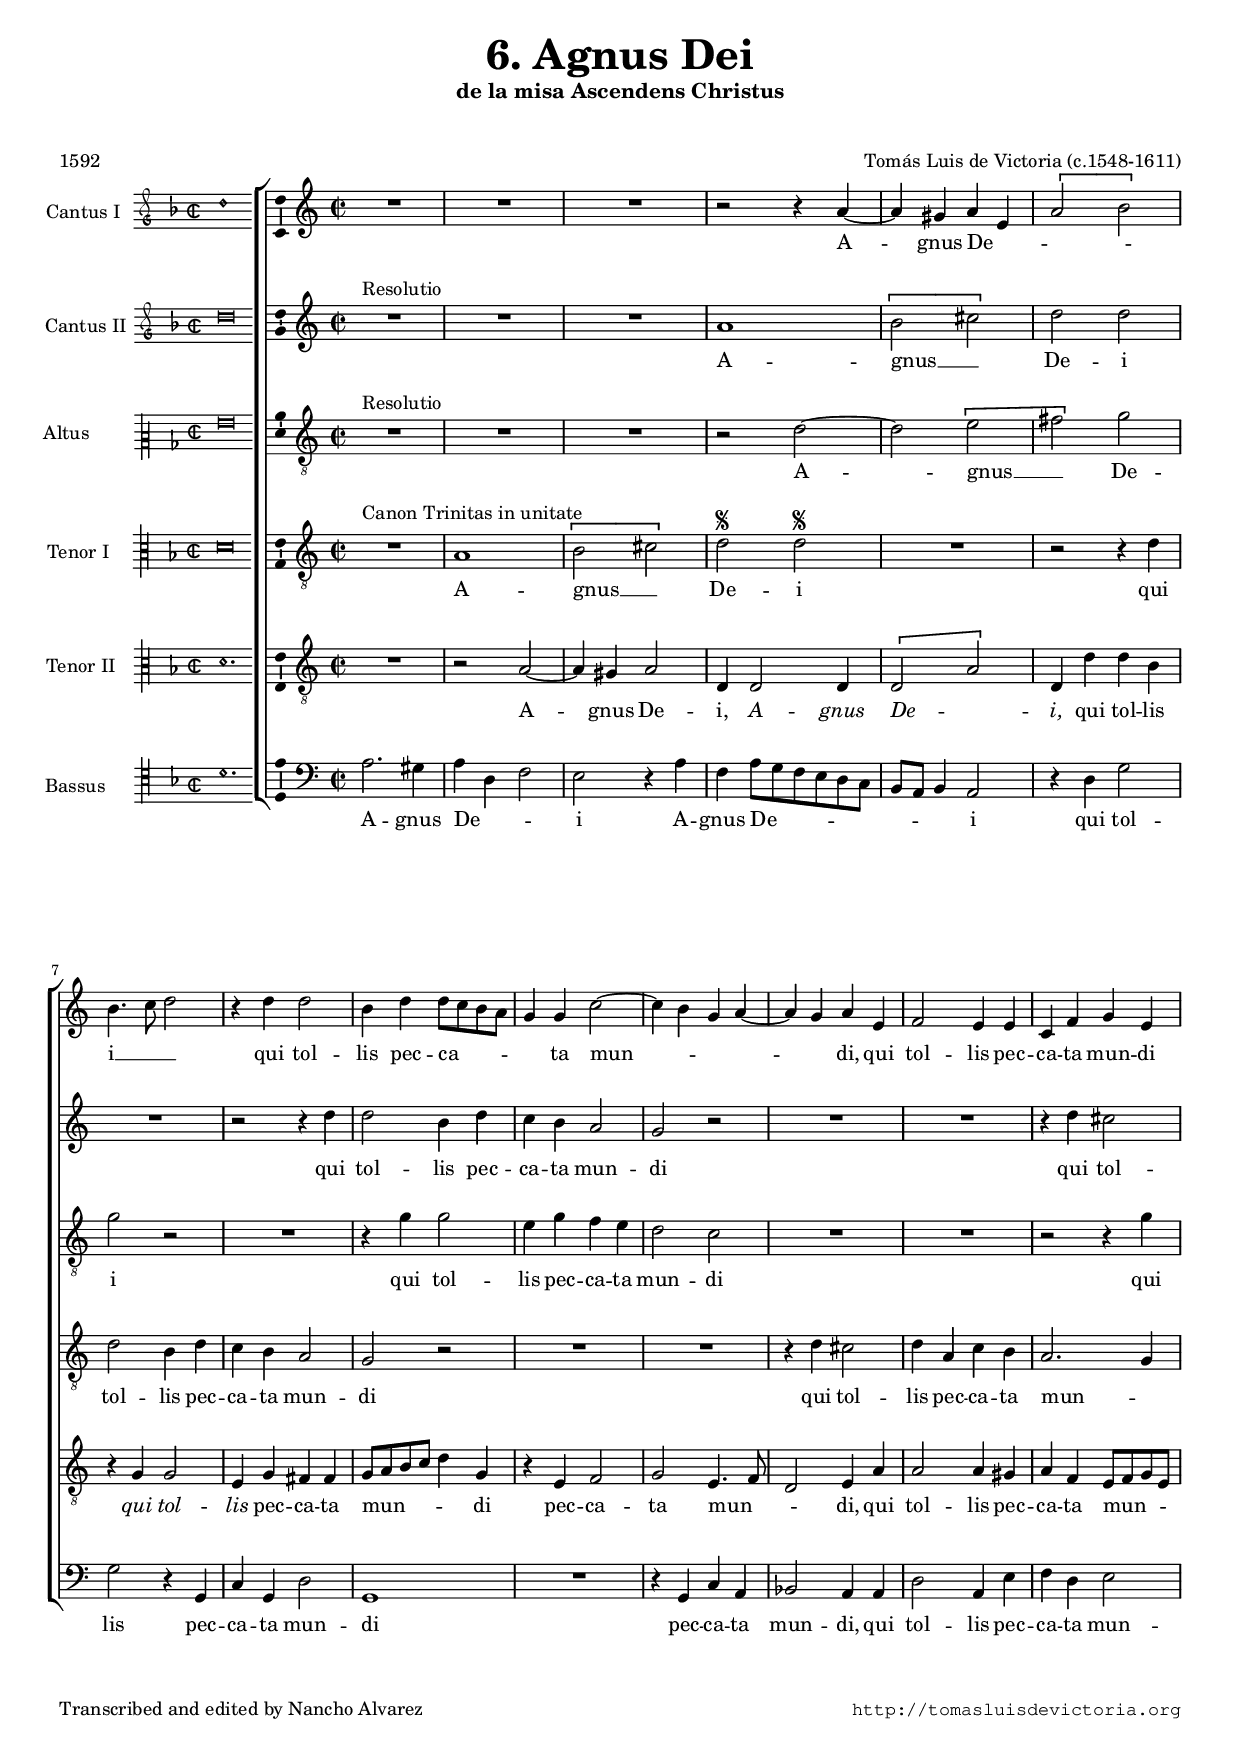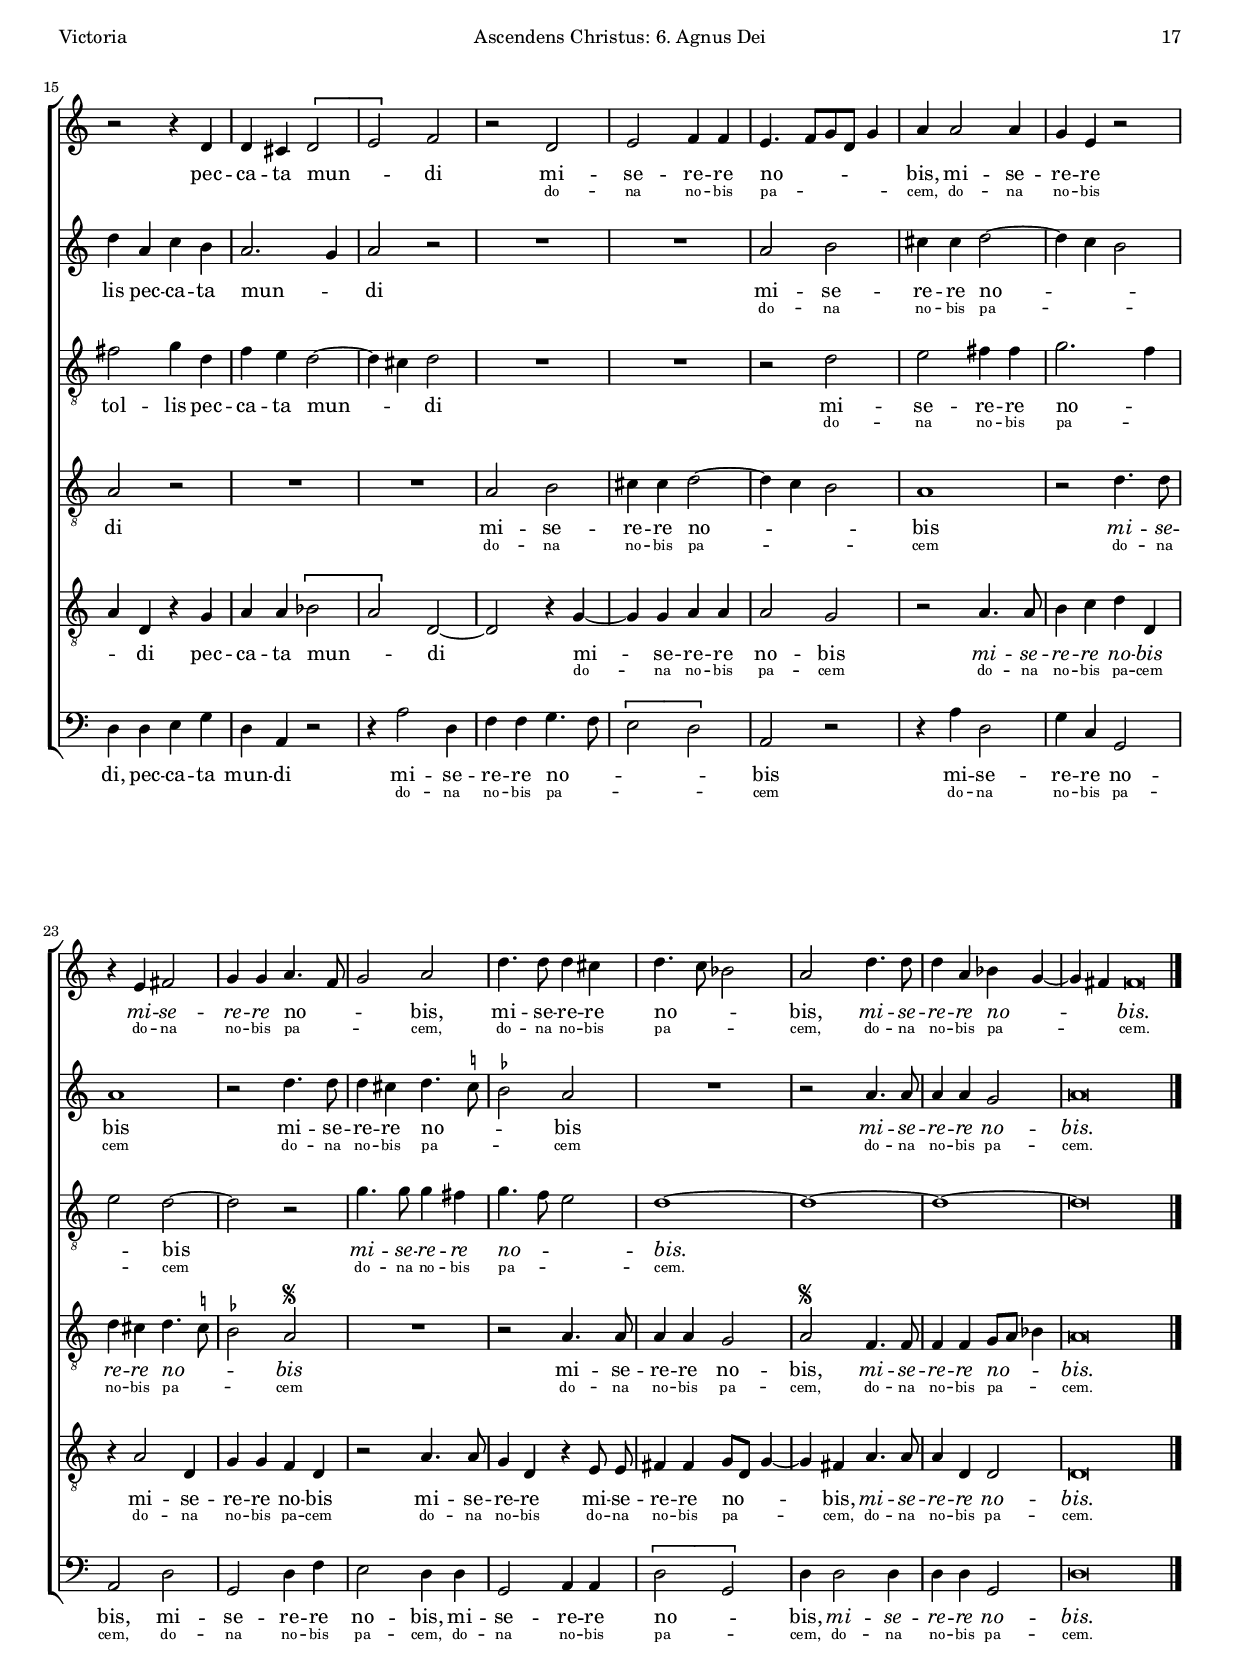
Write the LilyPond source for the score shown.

\version "2.18.0"

#(set-default-paper-size "a4")
#(set-global-staff-size 16.2)
#(ly:set-option 'point-and-click #f)
%mobile -s12.8 -i3.4

italicas=\override LyricText.font-shape = #'italic
rectas=\override LyricText.font-shape = #'upright
ss=\once \set suggestAccidentals = ##t
letrachica=\override LyricText.font-size = #-2
incipitwidth = 20

htitle="Ascendens Christus: 6. Agnus Dei"
hcomposer="Victoria"

\header {
	title=\markup{\fontsize #3 "6. Agnus Dei"}
	subtitle="de la misa Ascendens Christus"
	subsubtitle=\markup{\column{"  " "  "}}
	composer="Tomás Luis de Victoria (c.1548-1611)"
        pdfauthor=\composer
	%opus="(-)"
	poet="1592"
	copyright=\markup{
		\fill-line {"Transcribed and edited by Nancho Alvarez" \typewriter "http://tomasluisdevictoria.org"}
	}
%	tagline=""
}


global={\key c \major \time 2/2 \skip 1*30 \bar "|." }

cantus={
	R1*4/4 |
	R1*4/4 |
	R1*4/4 |
	r2 r4 a' ~ |
%5
	a' gis' a' e' |
	\[a'2 b'\] |
	b'4. c''8 d''2 |
	r4 d'' d''2 |
	b'4 d'' d''8 c'' b' a' |
%10
	g'4 g' c''2 ~ |
	c''4 b' g' a' ~ |
	a' g' a' e' |
	f'2 e'4 e' |
	c' f' g' e' |
%15
	r2 r4 d' |
	d' cis' \[d'2 |
	e'\] f' |
	r d' |
	e' f'4 f' |
%20
	e'4.  f'8[ g' d'] g'4 |
	a' a'2 a'4 |
	g' e' r2 |
	r4 e' fis'2 |
	g'4 g' a'4. f'8 |
%25
	g'2 a' |
	d''4. d''8 d''4 cis'' |
	d''4. c''8 bes'2 |
	a' d''4. d''8 |
	d''4 a' bes' g' ~ |
%30
	g' fis' fis'\breve*1/4
}

cantusdos={
	\once \override TextScript.padding = #1.2
	s4*0^\markup{"Resolutio"}
	R1*4/4
	R1*4/4
	R1*4/4 |
	a'1 |
	\[b'2 cis''\] |
	d'' d'' |
%5
	R1*4/4 |
	r2 r4 d'' |
	d''2 b'4 d'' |
	c'' b' a'2 |
	g' r |
%10
	R1*4/4 |
	R1*4/4 |
	r4 d'' cis''2 |
	d''4 a' c'' b' |
	a'2. g'4 |
%15
	a'2 r |
	R1*4/4 |
	R1*4/4 |
	a'2 b' |
	cis''4 cis'' d''2 ~ |
%20
	d''4 c'' b'2 |
	a'1 |
	r2 d''4. d''8 |
	d''4 cis'' d''4. \ss c''8 |
	\ss bes'2 a' |
%25
	R1*4/4 |
	r2 a'4. a'8 |
	a'4 a' g'2 |
	a'\breve*1/2 
}

altus={
	\once \override TextScript.padding = #1.2
	s4*0^\markup{"Resolutio"}
	R1*4/4 |
	R1*4/4 |
	R1*4/4 |
	r2 d' ~ |
%5
	d' \[e' |
	fis'\] g' |
	g' r |
	R1*4/4 |
	r4 g' g'2 |
%10
	e'4 g' f' e' |
	d'2 c' |
	R1*4/4 |
	R1*4/4 |
	r2 r4 g' |
%15
	fis'2 g'4 d' |
	f' e' d'2 ~ |
	d'4 cis' d'2 |
	R1*4/4 |
	R1*4/4 |
%20
	r2 d' |
	e' fis'4 fis' |
	g'2. f'4 |
	e'2 d' ~ |
	d' r |
%25
	g'4. g'8 g'4 fis' |
	g'4. f'8 e'2 |
	d'1 ~ |
	d' ~ |
	d' ~ |
%30
	d'\breve*1/2
}

tenor={
	\once \override TextScript.padding = #1.2
	s4*0^\markup{"Canon Trinitas in unitate"}
	R1*4/4 |
	a1 |
	\[b2 cis'\] |
	\override TextScript.X-offset = #.6
	d'^\markup{\smaller \smaller \musicglyph #"scripts.segno"}
	 d'^\markup{\smaller \smaller \musicglyph #"scripts.segno"} |
%5
	R1*4/4 |
	r2 r4 d' |
	d'2 b4 d' |
	c' b a2 |
	g r |
%10
	R1*4/4 |
	R1*4/4 |
	r4 d' cis'2 |
	d'4 a c' b |
	a2. g4 |
%15
	a2 r |
	R1*4/4 |
	R1*4/4 |
	a2 b |
	cis'4 cis' d'2 ~ |
%20
	d'4 c' b2 |
	a1 |
	r2 d'4. d'8 |
	d'4 cis' d'4. \ss c'8 |
	\ss bes2 a^\markup{\smaller \smaller \musicglyph #"scripts.segno"} |
%25
	R1*4/4 |
	r2 a4. a8 |
	a4 a g2 |
	a^\markup{\smaller \smaller \musicglyph #"scripts.segno"}
	 f4. f8 |
	f4 f g8 a bes4 |
%30
	a\breve*1/2
}

tenordos={
	R1*4/4 |
	r2 a ~ |
	a4 gis a2 |
	d4 d2 d4 |
%5
	\[d2 a\] |
	d4 d' d' b |
	r g g2 |
	e4 g fis fis |
	g8 a b c' d'4 g |
%10
	r e f2 |
	g e4. f8 |
	d2 e4 a |
	a2 a4 gis |
	a f e8 f g e |
%15
	a4 d r g |
	a a \[bes2 |
	a\] d ~ |
	d r4 g ~ |
	g g a a |
%20
	a2 g |
	r a4. a8 |
	b4 c' d' d |
	r a2 d4 |
	g g f d |
%25
	r2 a4. a8 |
	\set Staff.autoBeaming = ##f
	g4 d r e8 e |
	\set Staff.autoBeaming = ##t
	fis4 fis g8 d g4 ~ |
	g fis a4. a8 |
	a4 d d2 |
%30
	d\breve*1/2
}

bassus={
	a2. gis4 |
	a d f2 |
	e r4 a |
	f a8[ g f e d c] |
%5
	b, a, b,4 a,2 |
	r4 d g2 |
	g r4 g, |
	c g, d2 |
	g,1 |
%10
	R1*4/4 |
	r4 g, c a, |
	bes,2 a,4 a, |
	d2 a,4 e |
	f d e2 |
%15
	d4 d e g |
	d a, r2 |
	r4 a2 d4 |
	f f g4. f8 |
	\[e2 d\] |
%20
	a, r |
	r4 a d2 |
	g4 c g,2 |
	a, d |
	g, d4 f |
%25
	e2 d4 d |
	g,2 a,4 a, |
	\[d2 g,\] |
	d4 d2 d4 |
	d d g,2 |
%30
	d\breve*1/2
}

textocantus=\lyricmode{
A -- _ gnus De -- _ _ _ i __ _ _ 
qui tol -- lis pec -- ca -- _ _ _ _ ta mun -- _ _ _ _ _ _ di,
qui tol -- lis pec -- ca -- ta mun -- di
pec -- ca -- ta mun -- _ di
mi -- se -- re -- re no -- _ _ _ _ bis,
mi -- se -- re -- re
\italicas
mi -- se -- re -- re \rectas
no -- _ _ bis,
mi -- se -- re -- re no -- _ _ bis,
\italicas
mi -- se -- re -- re no -- _ _ _ bis.
}
textocantusb=\lyricmode{
\letrachica
_ _ _ _ _ _ _ _ _ _ _ _ _ _ _ _ _ 
_ _ _ _ _ _ _ _ _ _ _ _ _ _ _ _ _ _ _ 
_ _ _ _ _ _ 
do -- na  no -- bis pa -- _ _ _ _ cem,
do -- na  no -- bis
%\italicas
do -- na  no -- bis %\rectas
pa -- _ _ cem,
do -- na  no -- bis pa -- _ _ cem,
%\italicas
do -- na no -- bis pa -- _ _ _ cem.
}

textocantusdos=\lyricmode{
A -- gnus __ _ De -- i
qui tol -- lis pec -- ca -- ta mun -- di
qui tol -- lis pec -- ca -- ta mun -- _ di
mi -- se -- re -- re no -- _ _ _ bis
mi -- se -- re -- re no -- _ _ bis
\italicas
mi -- se -- re -- re no -- bis.
}
textocantusdosb=\lyricmode{
\letrachica
_ _ _ _ _ _ _ _ _ _ _ _ _ _ _ _ _ 
_ _ _ _ _ 
do -- na  no -- bis pa -- _ _ _ cem
%\italicas
do -- na  no -- bis pa -- _ _ cem
do -- na no -- bis pa -- cem.
}

textoaltus=\lyricmode{
A -- _ gnus __ _ De -- i
qui tol -- lis pec -- ca -- ta mun -- di
qui tol -- lis pec -- ca -- ta mun -- _ _ di
mi -- se -- re -- re no -- _ _ bis _
\italicas
mi -- se -- re -- re no -- _ _ bis. _ _ _ 
}
textoaltusb=\lyricmode{
\letrachica
_ _ _ _ _ _ _ _ _ _ _ _ _ _ _ _ _ 
_ _ _ _ _ _ _ 
do -- na  no -- bis pa -- _ _ cem _
%\italicas
do -- na  no -- bis pa -- _ _ cem. _ _ _ 
}

textotenor=\lyricmode{
A -- gnus __ _ De -- i
qui tol -- lis pec -- ca -- ta mun -- di
qui tol -- lis pec -- ca -- ta mun -- _ di
mi -- se -- re -- re no -- _ _ _ bis
\italicas
mi -- se -- re -- re no -- _ _ bis
\rectas
mi -- se -- re -- re no -- bis,
\italicas
mi -- se -- re -- re no -- _ _ bis.
}
textotenorb=\lyricmode{
\letrachica
_ _ _ _ _ _ _ _ _ _ _ _ _ _ _ _ _ 
_ _ _ _ _ 
do -- na  no -- bis pa -- _ _ _ cem
%\italicas
do -- na  no -- bis pa -- _ _ cem
%\rectas
do -- na  no -- bis pa -- cem,
%\italicas
do -- na no -- bis pa -- _ _ cem.
}

textotenordos=\lyricmode{
A -- _ gnus De -- i,
\italicas
A -- gnus De -- _ i,
\rectas
qui tol -- lis
\italicas
qui tol -- lis
\rectas
pec -- ca -- ta mun -- _ _ _ _ di
pec -- ca -- ta mun -- _ _ di,
qui tol -- lis pec -- ca -- ta mun -- _ _ _ _ di
pec -- ca -- ta mun -- _ di _
mi -- _ se -- re -- re no -- bis
\italicas
mi -- se -- re -- re no -- bis
\rectas
mi -- se -- re -- re no -- bis
mi -- se -- re -- re
mi -- se -- re -- re no -- _ _ _ bis,
\italicas
mi -- se -- re -- re no -- bis.
}
textotenordosb=\lyricmode{
\letrachica
_ _ _ _ _ _ _ _ _ _ _ _ _ _ _ _ _ _ _ _ _ _ _ _ _ 
_ _ _ _ _ _ _ _ _ _ _ _ _ _ _ _ _ _ _ _ _ _ _ _ _ _ 
do -- _ na  no -- bis pa -- cem
%\italicas
do -- na  no -- bis pa -- cem
%\rectas
do -- na  no -- bis pa -- cem
do -- na  no -- bis
do -- na  no -- bis pa -- _ _ _ cem,
%\italicas
do -- na no -- bis pa -- cem.
}

textobassus=\lyricmode{
A -- gnus De -- _ _ i
A -- gnus De -- _ _ _ _ _ _ _ _ i
qui tol -- lis pec -- ca -- ta mun -- di
pec -- ca -- ta mun -- di,
qui tol -- lis pec -- ca -- ta mun -- di,
pec -- ca -- ta mun -- di
mi -- se -- re -- re no -- _ _ _ bis
mi -- se -- re -- re no -- bis,
mi -- se -- re -- re no -- bis,
mi -- se -- re -- re no -- _ bis,
\italicas
mi -- se  -- re -- re no -- bis.
}
textobassusb=\lyricmode{
\letrachica
_ _ _ _ _ _ _ _ _ _ _ _ _ _ _ _ _ _ _ _ _ _ 
_ _ _ _ _ _ _ _ _ _ _ _ _ _ _ _ _ _ _ _ _ _
do -- na  no -- bis pa -- _ _ _ cem
do -- na  no -- bis pa -- cem,
do -- na  no -- bis pa -- cem,
do -- na  no -- bis pa -- _ cem,
%\italicas
do -- na  no -- bis pa -- cem.
}

incipitcantus=\markup{
	\score{
		{ 
		\set Staff.instrumentName="Cantus I  "
		\override NoteHead.style = #'neomensural
		\override Rest.style = #'neomensural
		\override Staff.TimeSignature.style = #'neomensural
		\cadenzaOn 
		\clef "petrucci-g"
		\key f \major
		\time 2/2
		d''1
		} 
	\layout {
		\context {\Voice
			\remove Ligature_bracket_engraver
			\consists Mensural_ligature_engraver
		}
		line-width=\incipitwidth
		indent = 0
	}
	}
}

incipitcantusdos=\markup{
	\score{
		{ 
		\set Staff.instrumentName="Cantus II "
		\override NoteHead.style = #'neomensural
		\override Rest.style = #'neomensural
		\override Staff.TimeSignature.style = #'neomensural
		\cadenzaOn 
		\clef "petrucci-g"
		\key f \major
		\time 2/2
		d''\breve
		} 
	\layout {
		\context {\Voice
			\remove Ligature_bracket_engraver
			\consists Mensural_ligature_engraver
		}
		line-width=\incipitwidth
		indent = 0
	}
	}
}

incipitaltus=\markup{
	\score{
		{ 
		\set Staff.instrumentName="Altus        "
		\override NoteHead.style = #'neomensural 
		\override Rest.style = #'neomensural
		\override Staff.TimeSignature.style = #'neomensural
		\cadenzaOn 
		\clef "petrucci-c2"
		\key f \major
		\time 2/2
		g'\breve
		} 
	\layout {
		\context {\Voice
			\remove Ligature_bracket_engraver
			\consists Mensural_ligature_engraver
		}
		line-width=\incipitwidth
		indent = 0
	}
	}
}


incipittenor=\markup{
	\score{
		{ 
		\set Staff.instrumentName="Tenor I    "
		\override NoteHead.style = #'neomensural 
		\override Rest.style = #'neomensural
		\override Staff.TimeSignature.style = #'neomensural
		\cadenzaOn 
		\clef "petrucci-c3"
		\key f \major
		\time 2/2
		d'\breve
		} 
	\layout {
		\context {\Voice
			\remove Ligature_bracket_engraver
			\consists Mensural_ligature_engraver
		}
		line-width=\incipitwidth
		indent=0
	}
	}
}


incipittenordos=\markup{
	\score{
		{ 
		\set Staff.instrumentName="Tenor II   "
		\override NoteHead.style = #'neomensural 
		\override Rest.style = #'neomensural
		\override Staff.TimeSignature.style = #'neomensural
		\cadenzaOn 
		\clef "petrucci-c3"
		\key f \major
		\time 2/2
		d'1.
		} 
	\layout {
		\context {\Voice
			\remove Ligature_bracket_engraver
			\consists Mensural_ligature_engraver
		}
		line-width=\incipitwidth
		indent=0
	}
	}
}


incipitbassus=\markup{
	\score{
		{ 
		\set Staff.instrumentName="Bassus     "
		\override NoteHead.style = #'neomensural 
		\override Rest.style = #'neomensural
		\override Staff.TimeSignature.style = #'neomensural
		\cadenzaOn 
		\clef "petrucci-c4"
		\key f \major
		\time 2/2
		d'1.
		} 
	\layout {
		\context {\Voice
			\remove Ligature_bracket_engraver
			\consists Mensural_ligature_engraver
		}
		line-width=\incipitwidth
		indent = 0
	}
	}
}





\score {\transpose c' c'{
\new ChoirStaff<<

	\new Staff <<\global
	\new Voice="v1" {
		\set Staff.instrumentName=\incipitcantus
		\clef "treble"
		\cantus }
	\new Lyrics \lyricsto "v1" {\textocantus }
	\new Lyrics \lyricsto "v1" {\textocantusb }
	>>

	\new Staff <<\global
	\new Voice="v5" {
		\set Staff.instrumentName=\incipitcantusdos
		\clef "treble"
		\cantusdos }
	\new Lyrics \lyricsto "v5" {\textocantusdos }
	\new Lyrics \lyricsto "v5" {\textocantusdosb }
	>>

	
	\new Staff << \global
	\new Voice="v2" {
		\set Staff.instrumentName=\incipitaltus
		\clef "G_8" 
		\altus}
	\new Lyrics \lyricsto "v2" {\textoaltus }
	\new Lyrics \lyricsto "v2" {\textoaltusb }
	>>

	
	\new Staff <<\global
	\new Voice="v3" {
		\set Staff.instrumentName=\incipittenor
		\clef "G_8"
		\tenor }
	\new Lyrics \lyricsto "v3" {\textotenor }
	\new Lyrics \lyricsto "v3" {\textotenorb }
	>>
	
	
	\new Staff <<\global
	\new Voice="v6" {
		\set Staff.instrumentName=\incipittenordos
		\clef "G_8"
		\tenordos }
	\new Lyrics \lyricsto "v6" {\textotenordos }
	\new Lyrics \lyricsto "v6" {\textotenordosb }
	>>

	\new Staff <<\global
	\new Voice="v4" {
		\set Staff.instrumentName=\incipitbassus
		\clef "bass" 
		\bassus }
	\new Lyrics \lyricsto "v4" {\textobassus }
	\new Lyrics \lyricsto "v4" {\textobassusb }
	>>
	
>>

	}%transpose

\layout{ 
	\context {\Lyrics 
		\override VerticalAxisGroup.staff-affinity = #UP
		\override VerticalAxisGroup.nonstaff-relatedstaff-spacing =
			#'((basic-distance . 0) (minimum-distance . 0) (padding . 1))
		\override VerticalAxisGroup.nonstaff-nonstaff-spacing =
			#'((basic-distance . 0) (minimum-distance . 0) (padding . .6))
		%\override LyricText.font-size = #1.2
		\override LyricHyphen.minimum-distance = #0.5
	}
	\context {\Score 
		tempoHideNote = ##t
		\override BarNumber.padding = #2 
	}
	\context {\Voice 
		melismaBusyProperties = #'()
		%autoBeaming = ##f
	}
	\context {\Staff 
                %\RemoveEmptyStaves
                %\override VerticalAxisGroup.remove-first = ##t
		\override VerticalAxisGroup.staff-staff-spacing =
			#'((basic-distance . 10) (minimum-distance . 0) (padding . 1))
		\consists Ambitus_engraver 
		\override LigatureBracket.padding = #1
	}
}

%\midi { \mtempo }

}


\paper{
	evenHeaderMarkup=\markup  \fill-line { \fromproperty #'page:page-number-string \htitle \hcomposer }
	oddHeaderMarkup= \markup  \fill-line { \on-the-fly #not-first-page \hcomposer \on-the-fly #not-first-page \htitle \on-the-fly #not-first-page \fromproperty #'page:page-number-string }
	%system-count=20
	%page-count = 8
	ragged-last-bottom = ##f
	indent=3.5\cm
	system-system-spacing =
	#'((basic-distance . 20) (minimum-distance . 0) (padding . 5))
	top-system-spacing = % header
	#'((basic-distance . 8) (minimum-distance . 0) (padding . 0))
	last-bottom-spacing = % footer
	#'((basic-distance . 12) (minimum-distance . 0) (padding . 0))


first-page-number=16
oddHeaderMarkup=\markup \fill-line {\hcomposer \htitle \fromproperty #'page:page-number-string }
evenHeaderMarkup=\markup \fill-line {\on-the-fly #not-first-page \fromproperty #'page:page-number-string \on-the-fly #not-first-page \htitle \on-the-fly #not-first-page \hcomposer }
}